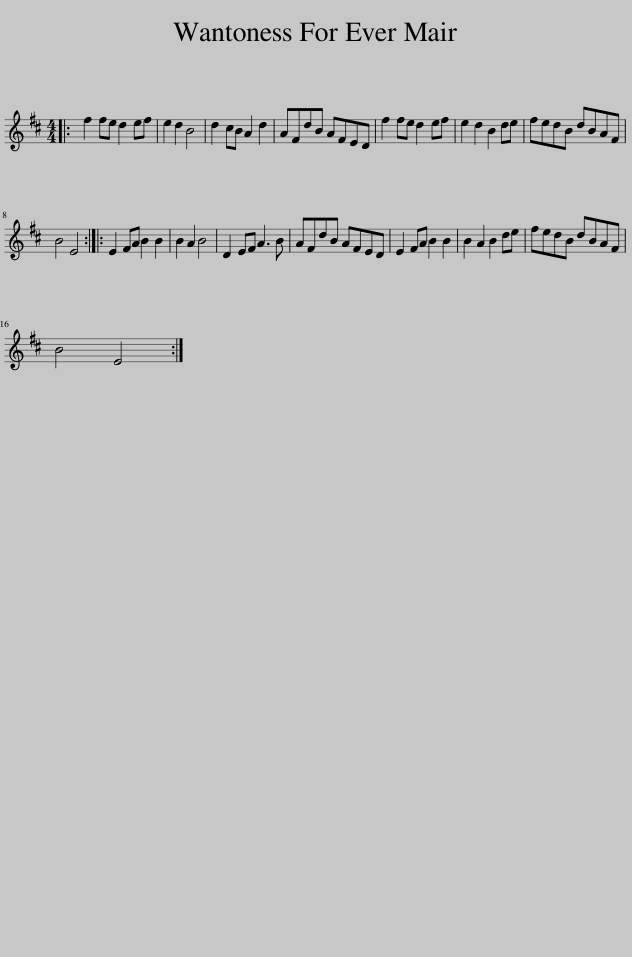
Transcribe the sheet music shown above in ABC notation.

X:1
L:1/8
M:4/4
I:linebreak $
K:D
V:1 treble
V:1
|: f2 fe d2 ef | e2 d2 B4 | d2 cB A2 d2 | AFdB AFED | f2 fe d2 ef | %5
 e2 d2 B2 de | fedB dBAF |$ B4 E4 :: E2 FA B2 B2 | B2 A2 B4 | %10
 D2 EF A3 B | AFdB AFED | E2 FA B2 B2 | B2 A2 B2 de | fedB dBAF |$ %15
 B4 E4 :| %16
